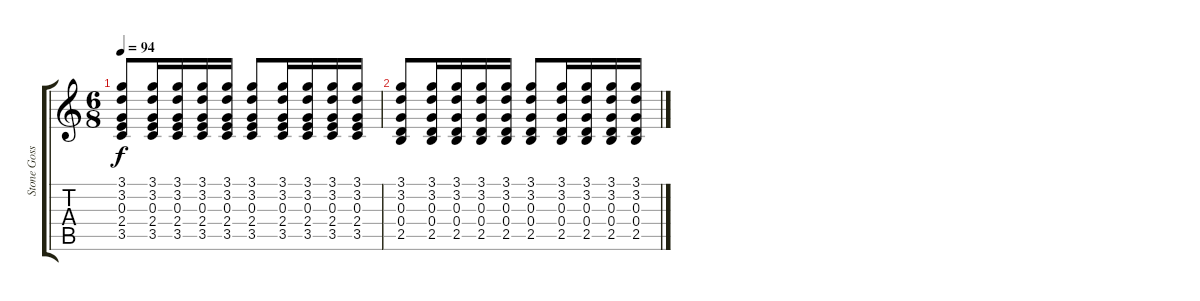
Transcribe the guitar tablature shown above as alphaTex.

\track ("Stone Gossard" "Stone Goss") {instrument acousticguitarsteel}
\staff {score tabs}
\tuning (E4 B3 G3 D3 A2 E2) {hide}
\ts (6 8)
\tempo 94
\clef g2
\ks c
(3.1 3.2 0.3 2.4 3.5).8{dy f} (3.1 3.2 0.3 2.4 3.5).16 (3.1 3.2 0.3 2.4 3.5).16 (3.1 3.2 0.3 2.4 3.5).16 (3.1 3.2 0.3 2.4 3.5).16 (3.1 3.2 0.3 2.4 3.5).8 (3.1 3.2 0.3 2.4 3.5).16 (3.1 3.2 0.3 2.4 3.5).16 (3.1 3.2 0.3 2.4 3.5).16 (3.1 3.2 0.3 2.4 3.5).16 |
(3.1 3.2 0.3 0.4 2.5).8 (3.1 3.2 0.3 0.4 2.5).16 (3.1 3.2 0.3 0.4 2.5).16 (3.1 3.2 0.3 0.4 2.5).16 (3.1 3.2 0.3 0.4 2.5).16 (3.1 3.2 0.3 0.4 2.5).8 (3.1 3.2 0.3 0.4 2.5).16 (3.1 3.2 0.3 0.4 2.5).16 (3.1 3.2 0.3 0.4 2.5).16 (3.1 3.2 0.3 0.4 2.5).16
